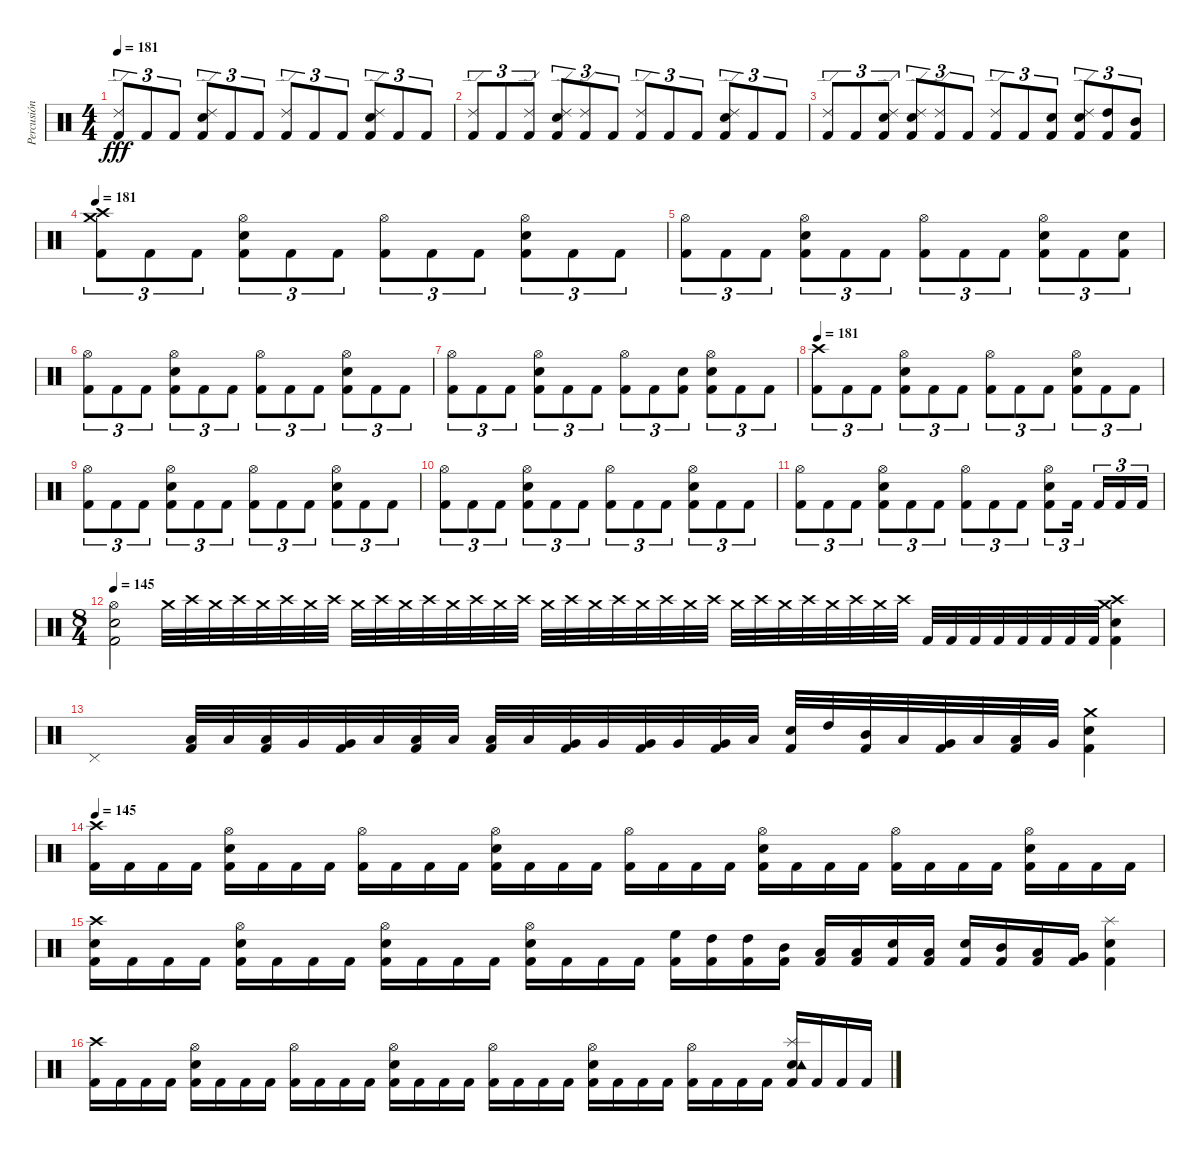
\track ("Percusión" "Percusión") {instrument percussion}
\staff {score}
\articulation defaults
\ts (4 4)
\tempo 181
\clef neutral
\ks c
("Kick (hit) 2" "Ride (edge) 2").8{tu (3 2) dy fff} "Kick (hit) 2".8{tu (3 2)} "Kick (hit) 2".8{tu (3 2)} ("Kick (hit) 2" "Electric Snare (hit)" "Ride (edge) 2").8{tu (3 2)} "Kick (hit) 2".8{tu (3 2)} "Kick (hit) 2".8{tu (3 2)} ("Kick (hit) 2" "Ride (edge) 2").8{tu (3 2)} "Kick (hit) 2".8{tu (3 2)} "Kick (hit) 2".8{tu (3 2)} ("Kick (hit) 2" "Electric Snare (hit)" "Ride (edge) 2").8{tu (3 2)} "Kick (hit) 2".8{tu (3 2)} "Kick (hit) 2".8{tu (3 2)} |
("Kick (hit) 2" "Ride (edge) 2").8{tu (3 2)} "Kick (hit) 2".8{tu (3 2)} ("Kick (hit) 2" "Ride (edge) 2").8{tu (3 2)} ("Kick (hit) 2" "Electric Snare (hit)" "Ride (edge) 2").8{tu (3 2)} ("Kick (hit) 2" "Ride (edge) 2").8{tu (3 2)} "Kick (hit) 2".8{tu (3 2)} ("Kick (hit) 2" "Ride (edge) 2").8{tu (3 2)} "Kick (hit) 2".8{tu (3 2)} "Kick (hit) 2".8{tu (3 2)} ("Kick (hit) 2" "Electric Snare (hit)" "Ride (edge) 2").8{tu (3 2)} "Kick (hit) 2".8{tu (3 2)} "Kick (hit) 2".8{tu (3 2)} |
("Kick (hit) 2" "Ride (edge) 2").8{tu (3 2)} "Kick (hit) 2".8{tu (3 2)} ("Kick (hit) 2" "Electric Snare (hit)" "Ride (edge) 2").8{tu (3 2)} ("Kick (hit) 2" "Electric Snare (hit)" "Ride (edge) 2").8{tu (3 2)} ("Kick (hit) 2" "Ride (edge) 2").8{tu (3 2)} "Kick (hit) 2".8{tu (3 2)} ("Kick (hit) 2" "Ride (edge) 2").8{tu (3 2)} "Kick (hit) 2".8{tu (3 2)} ("Kick (hit) 2" "Electric Snare (hit)").8{tu (3 2)} ("Kick (hit) 2" "Electric Snare (hit)" "Ride (edge) 2").8{tu (3 2)} ("Kick (hit) 2" "High Tom (hit)").8{tu (3 2)} ("Kick (hit) 2" "Mid Tom (hit)").8{tu (3 2)} |
\tempo 181
("Kick (hit) 2" "Crash high (hit)" "Crash medium (hit)").8{tu (3 2)} "Kick (hit) 2".8{tu (3 2)} "Kick (hit) 2".8{tu (3 2)} ("Kick (hit) 2" "Electric Snare (hit)" "Hi-Hat (open)").8{tu (3 2)} "Kick (hit) 2".8{tu (3 2)} "Kick (hit) 2".8{tu (3 2)} ("Kick (hit) 2" "Hi-Hat (open)").8{tu (3 2)} "Kick (hit) 2".8{tu (3 2)} "Kick (hit) 2".8{tu (3 2)} ("Kick (hit) 2" "Electric Snare (hit)" "Hi-Hat (open)").8{tu (3 2)} "Kick (hit) 2".8{tu (3 2)} "Kick (hit) 2".8{tu (3 2)} |
("Kick (hit) 2" "Hi-Hat (open)").8{tu (3 2)} "Kick (hit) 2".8{tu (3 2)} "Kick (hit) 2".8{tu (3 2)} ("Kick (hit) 2" "Electric Snare (hit)" "Hi-Hat (open)").8{tu (3 2)} "Kick (hit) 2".8{tu (3 2)} "Kick (hit) 2".8{tu (3 2)} ("Kick (hit) 2" "Hi-Hat (open)").8{tu (3 2)} "Kick (hit) 2".8{tu (3 2)} "Kick (hit) 2".8{tu (3 2)} ("Kick (hit) 2" "Electric Snare (hit)" "Hi-Hat (open)").8{tu (3 2)} "Kick (hit) 2".8{tu (3 2)} ("Kick (hit) 2" "Electric Snare (hit)").8{tu (3 2)} |
("Kick (hit) 2" "Hi-Hat (open)").8{tu (3 2)} "Kick (hit) 2".8{tu (3 2)} "Kick (hit) 2".8{tu (3 2)} ("Kick (hit) 2" "Electric Snare (hit)" "Hi-Hat (open)").8{tu (3 2)} "Kick (hit) 2".8{tu (3 2)} "Kick (hit) 2".8{tu (3 2)} ("Kick (hit) 2" "Hi-Hat (open)").8{tu (3 2)} "Kick (hit) 2".8{tu (3 2)} "Kick (hit) 2".8{tu (3 2)} ("Kick (hit) 2" "Electric Snare (hit)" "Hi-Hat (open)").8{tu (3 2)} "Kick (hit) 2".8{tu (3 2)} "Kick (hit) 2".8{tu (3 2)} |
("Kick (hit) 2" "Hi-Hat (open)").8{tu (3 2)} "Kick (hit) 2".8{tu (3 2)} "Kick (hit) 2".8{tu (3 2)} ("Kick (hit) 2" "Electric Snare (hit)" "Hi-Hat (open)").8{tu (3 2)} "Kick (hit) 2".8{tu (3 2)} "Kick (hit) 2".8{tu (3 2)} ("Kick (hit) 2" "Hi-Hat (open)").8{tu (3 2)} "Kick (hit) 2".8{tu (3 2)} ("Kick (hit) 2" "Electric Snare (hit)").8{tu (3 2)} ("Kick (hit) 2" "Electric Snare (hit)" "Hi-Hat (open)").8{tu (3 2)} "Kick (hit) 2".8{tu (3 2)} "Kick (hit) 2".8{tu (3 2)} |
\tempo 181
("Kick (hit) 2" "Crash high (hit)").8{tu (3 2)} "Kick (hit) 2".8{tu (3 2)} "Kick (hit) 2".8{tu (3 2)} ("Kick (hit) 2" "Electric Snare (hit)" "Hi-Hat (open)").8{tu (3 2)} "Kick (hit) 2".8{tu (3 2)} "Kick (hit) 2".8{tu (3 2)} ("Kick (hit) 2" "Hi-Hat (open)").8{tu (3 2)} "Kick (hit) 2".8{tu (3 2)} "Kick (hit) 2".8{tu (3 2)} ("Kick (hit) 2" "Electric Snare (hit)" "Hi-Hat (open)").8{tu (3 2)} "Kick (hit) 2".8{tu (3 2)} "Kick (hit) 2".8{tu (3 2)} |
("Kick (hit) 2" "Hi-Hat (open)").8{tu (3 2)} "Kick (hit) 2".8{tu (3 2)} "Kick (hit) 2".8{tu (3 2)} ("Kick (hit) 2" "Electric Snare (hit)" "Hi-Hat (open)").8{tu (3 2)} "Kick (hit) 2".8{tu (3 2)} "Kick (hit) 2".8{tu (3 2)} ("Kick (hit) 2" "Hi-Hat (open)").8{tu (3 2)} "Kick (hit) 2".8{tu (3 2)} "Kick (hit) 2".8{tu (3 2)} ("Kick (hit) 2" "Electric Snare (hit)" "Hi-Hat (open)").8{tu (3 2)} "Kick (hit) 2".8{tu (3 2)} "Kick (hit) 2".8{tu (3 2)} |
("Kick (hit) 2" "Hi-Hat (open)").8{tu (3 2)} "Kick (hit) 2".8{tu (3 2)} "Kick (hit) 2".8{tu (3 2)} ("Kick (hit) 2" "Electric Snare (hit)" "Hi-Hat (open)").8{tu (3 2)} "Kick (hit) 2".8{tu (3 2)} "Kick (hit) 2".8{tu (3 2)} ("Kick (hit) 2" "Hi-Hat (open)").8{tu (3 2)} "Kick (hit) 2".8{tu (3 2)} "Kick (hit) 2".8{tu (3 2)} ("Kick (hit) 2" "Electric Snare (hit)" "Hi-Hat (open)").8{tu (3 2)} "Kick (hit) 2".8{tu (3 2)} "Kick (hit) 2".8{tu (3 2)} |
("Kick (hit) 2" "Hi-Hat (open)").8{tu (3 2)} "Kick (hit) 2".8{tu (3 2)} "Kick (hit) 2".8{tu (3 2)} ("Kick (hit) 2" "Electric Snare (hit)" "Hi-Hat (open)").8{tu (3 2)} "Kick (hit) 2".8{tu (3 2)} "Kick (hit) 2".8{tu (3 2)} ("Kick (hit) 2" "Hi-Hat (open)").8{tu (3 2)} "Kick (hit) 2".8{tu (3 2)} "Kick (hit) 2".8{tu (3 2)} ("Kick (hit) 2" "Electric Snare (hit)" "Hi-Hat (open)").8{tu (3 2)} "Kick (hit) 2".16{tu (3 2)} "Kick (hit) 2".16{tu (3 2)} "Kick (hit) 2".16{tu (3 2)} "Kick (hit) 2".16{tu (3 2)} |
\ts (8 4)
\tempo 145
("Kick (hit) 2" "Electric Snare (hit)" "Hi-Hat (open)").2 "Crash medium (hit)".32{volume 5} "Crash high (hit)".32 "Crash medium (hit)".32 "Crash high (hit)".32 "Crash medium (hit)".32 "Crash high (hit)".32 "Crash medium (hit)".32 "Crash high (hit)".32 "Crash medium (hit)".32{volume 7} "Crash high (hit)".32 "Crash medium (hit)".32 "Crash high (hit)".32 "Crash medium (hit)".32 "Crash high (hit)".32 "Crash medium (hit)".32 "Crash high (hit)".32 "Crash medium (hit)".32{volume 9} "Crash high (hit)".32 "Crash medium (hit)".32 "Crash high (hit)".32 "Crash medium (hit)".32 "Crash high (hit)".32 "Crash medium (hit)".32 "Crash high (hit)".32 "Crash medium (hit)".32 "Crash high (hit)".32 "Crash medium (hit)".32 "Crash high (hit)".32 "Crash medium (hit)".32 "Crash high (hit)".32 "Crash medium (hit)".32 "Crash high (hit)".32 "Kick (hit) 2".32 "Kick (hit) 2".32 "Kick (hit) 2".32 "Kick (hit) 2".32 "Kick (hit) 2".32 "Kick (hit) 2".32 "Kick (hit) 2".32 "Kick (hit) 2".32 ("Kick (hit) 2" "Electric Snare (hit)" "Crash medium (hit)" "Crash high (hit)").4 |
"Pedal Hi-Hat (hit)".1 ("Kick (hit) 2" "Low Tom (hit)").32 "Low Tom (hit)".32 ("Kick (hit) 2" "Low Tom (hit)").32 "Very Low Tom (hit)".32 ("Kick (hit) 2" "Very Low Tom (hit)").32 "Low Floor Tom (hit)".32 ("Kick (hit) 2" "Low Floor Tom (hit)").32 "Low Floor Tom (hit)".32 ("Kick (hit) 2" "Low Tom (hit)").32 "Low Tom (hit)".32 ("Kick (hit) 2" "Very Low Tom (hit)").32 "Very Low Tom (hit)".32 ("Kick (hit) 2" "Very Low Tom (hit)").32 "Very Low Tom (hit)".32 ("Kick (hit) 2" "Very Low Tom (hit)").32 "Low Floor Tom (hit)".32 ("Kick (hit) 2" "Electric Snare (hit)").32 "High Tom (hit)".32 ("Kick (hit) 2" "Mid Tom (hit)").32 "Low Tom (hit)".32 ("Kick (hit) 2" "Very Low Tom (hit)").32 "Low Tom (hit)".32 ("Kick (hit) 2" "Low Tom (hit)").32 "Very Low Tom (hit)".32 ("Kick (hit) 2" "Electric Snare (hit)" "Crash medium (hit)").4 |
\tempo 145
("Kick (hit) 2" "Crash high (hit)").16{volume 15} "Kick (hit) 2".16 "Kick (hit) 2".16 "Kick (hit) 2".16 ("Kick (hit) 2" "Electric Snare (hit)" "Hi-Hat (open)").16 "Kick (hit) 2".16 "Kick (hit) 2".16 "Kick (hit) 2".16 ("Kick (hit) 2" "Hi-Hat (open)").16 "Kick (hit) 2".16 "Kick (hit) 2".16 "Kick (hit) 2".16 ("Kick (hit) 2" "Electric Snare (hit)" "Hi-Hat (open)").16 "Kick (hit) 2".16 "Kick (hit) 2".16 "Kick (hit) 2".16 ("Kick (hit) 2" "Hi-Hat (open)").16 "Kick (hit) 2".16 "Kick (hit) 2".16 "Kick (hit) 2".16 ("Kick (hit) 2" "Electric Snare (hit)" "Hi-Hat (open)").16 "Kick (hit) 2".16 "Kick (hit) 2".16 "Kick (hit) 2".16 ("Kick (hit) 2" "Hi-Hat (open)").16 "Kick (hit) 2".16 "Kick (hit) 2".16 "Kick (hit) 2".16 ("Kick (hit) 2" "Electric Snare (hit)" "Hi-Hat (open)").16 "Kick (hit) 2".16 "Kick (hit) 2".16 "Kick (hit) 2".16 |
("Kick (hit) 2" "Electric Snare (hit)" "Crash high (hit)").16 "Kick (hit) 2".16 "Kick (hit) 2".16 "Kick (hit) 2".16 ("Kick (hit) 2" "Electric Snare (hit)" "Hi-Hat (open)").16 "Kick (hit) 2".16 "Kick (hit) 2".16 "Kick (hit) 2".16 ("Kick (hit) 2" "Electric Snare (hit)" "Hi-Hat (open)").16 "Kick (hit) 2".16 "Kick (hit) 2".16 "Kick (hit) 2".16 ("Kick (hit) 2" "Electric Snare (hit)" "Hi-Hat (open)").16 "Kick (hit) 2".16 "Kick (hit) 2".16 "Kick (hit) 2".16 ("Kick (hit) 2" "High Floor Tom (hit)").16 ("Kick (hit) 2" "High Tom (hit)").16 ("Kick (hit) 2" "High Tom (hit)").16 ("Kick (hit) 2" "Mid Tom (hit)").16 ("Kick (hit) 2" "Low Tom (hit)").16 ("Kick (hit) 2" "Low Tom (hit)").16 ("Kick (hit) 2" "Electric Snare (hit)").16 ("Kick (hit) 2" "Low Floor Tom (hit)").16 ("Kick (hit) 2" "Electric Snare (hit)").16 ("Kick (hit) 2" "Mid Tom (hit)").16 ("Kick (hit) 2" "Low Tom (hit)").16 ("Kick (hit) 2" "Very Low Tom (hit)").16 ("Kick (hit) 2" "Electric Snare (hit)" "Splash (hit)").4 |
("Kick (hit) 2" "Crash high (hit)").16 "Kick (hit) 2".16 "Kick (hit) 2".16 "Kick (hit) 2".16 ("Kick (hit) 2" "Electric Snare (hit)" "Hi-Hat (open)").16 "Kick (hit) 2".16 "Kick (hit) 2".16 "Kick (hit) 2".16 ("Kick (hit) 2" "Hi-Hat (open)").16 "Kick (hit) 2".16 "Kick (hit) 2".16 "Kick (hit) 2".16 ("Kick (hit) 2" "Electric Snare (hit)" "Hi-Hat (open)").16 "Kick (hit) 2".16 "Kick (hit) 2".16 "Kick (hit) 2".16 ("Kick (hit) 2" "Hi-Hat (open)").16 "Kick (hit) 2".16 "Kick (hit) 2".16 "Kick (hit) 2".16 ("Kick (hit) 2" "Electric Snare (hit)" "Hi-Hat (open)").16 "Kick (hit) 2".16 "Kick (hit) 2".16 "Kick (hit) 2".16 ("Kick (hit) 2" "Hi-Hat (open)").16 "Kick (hit) 2".16 "Kick (hit) 2".16 "Kick (hit) 2".16 ("Kick (hit) 2" "Electric Snare (hit)" "Splash (hit)" "Tambourine (hit)").16 "Kick (hit) 2".16 "Kick (hit) 2".16 "Kick (hit) 2".16
